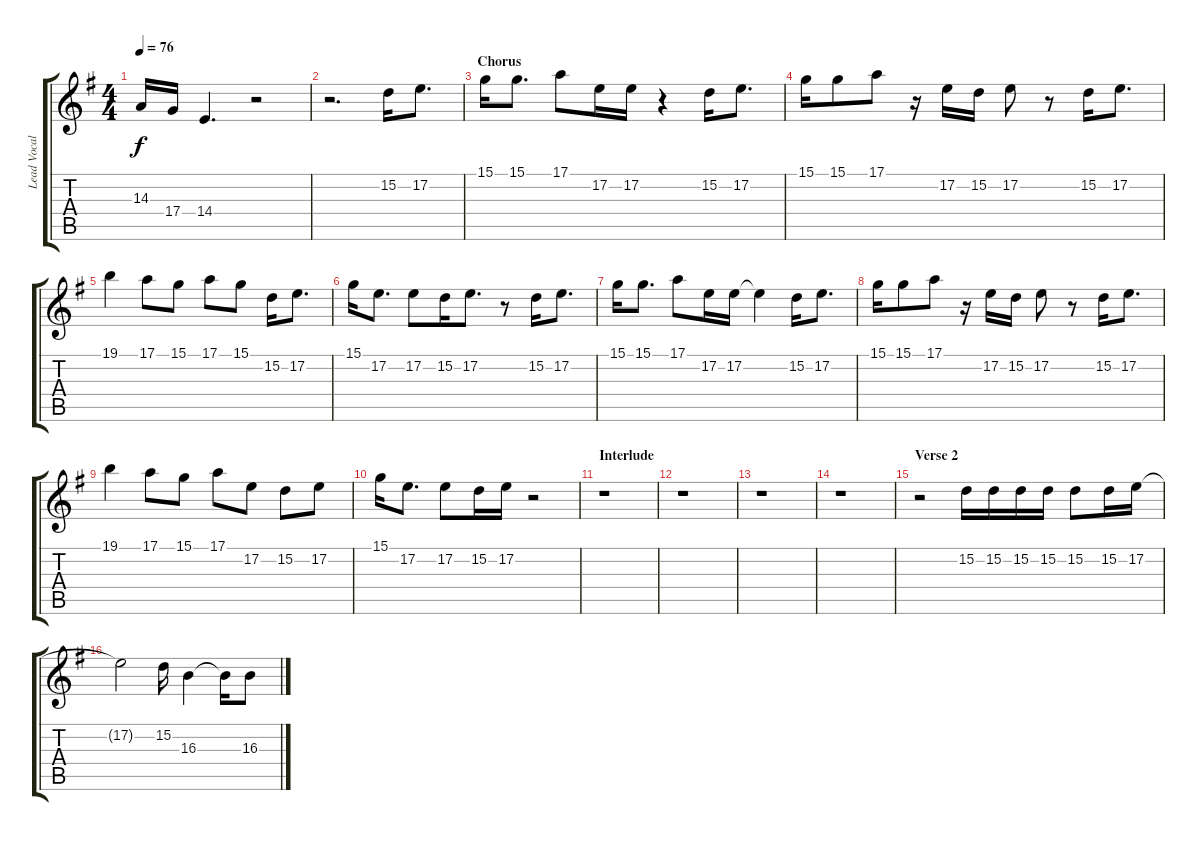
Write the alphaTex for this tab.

\track ("Lead Vocal" "Lead Vocal") {instrument flute}
\staff {score tabs}
\tuning (E4 B3 G3 D3 A2 E2) {hide}
\ts (4 4)
\tempo 76
\clef g2
\ks eminor
14.3{t}.16{dy f} 17.4.16 14.4.4{d} r.2 |
r.2{d} 15.2.16 17.2.8{d} |
\section ("" "Chorus")
15.1.16 15.1.8{d} 17.1.8 17.2.16 17.2.16 r.4 15.2.16 17.2.8{d} |
15.1.16 15.1.8 17.1.8 r.16 17.2.16 15.2.16 17.2.8 r.8 15.2.16 17.2.8{d} |
19.1.4 17.1.8 15.1.8 17.1.8 15.1.8 15.2.16 17.2.8{d} |
15.1.16 17.2.8{d} 17.2.8 15.2.16 17.2.8{d} r.8 15.2.16 17.2.8{d} |
15.1.16 15.1.8{d} 17.1.8 17.2.16 17.2.16 17.2{t}.4 15.2.16 17.2.8{d} |
15.1.16 15.1.8 17.1.8 r.16 17.2.16 15.2.16 17.2.8 r.8 15.2.16 17.2.8{d} |
19.1.4 17.1.8 15.1.8 17.1.8 17.2.8 15.2.8 17.2.8 |
15.1.16 17.2.8{d} 17.2.8 15.2.16 17.2.16 r.2 |
\section ("" "Interlude")
r.1 |
r.1 |
r.1 |
r.1 |
\section ("" "Verse 2")
r.2 15.2.16 15.2.16 15.2.16 15.2.16 15.2.8 15.2.16 17.2.16 |
17.2{t}.2 15.2.16 16.3.4 16.3{t}.16 16.3.8
